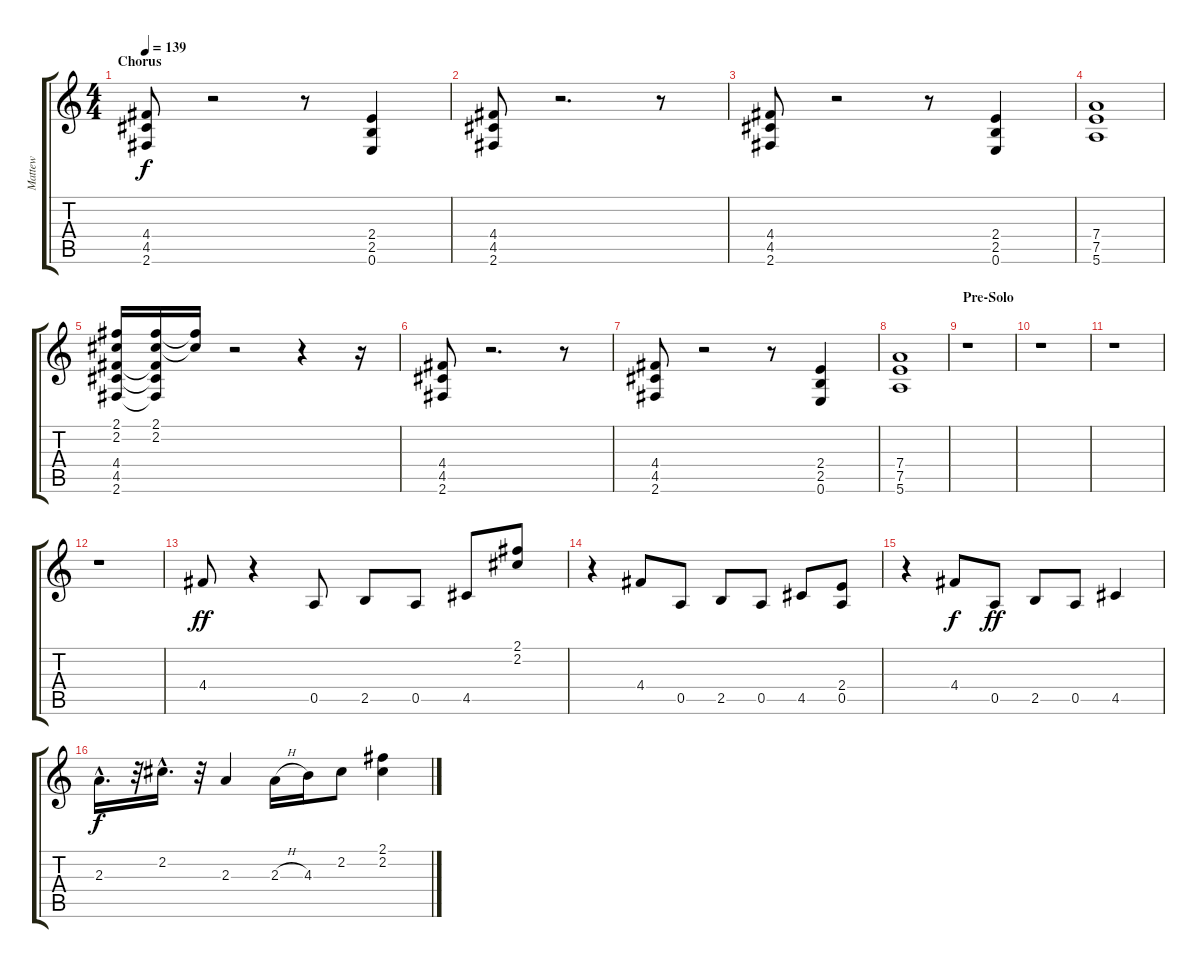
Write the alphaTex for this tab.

\track ("Mattew" "Mattew") {instrument overdrivenguitar}
\staff {score tabs}
\tuning (E4 B3 G3 D3 A2 E2) {hide}
\ts (4 4)
\section ("" "Chorus")
\tempo 139
\clef g2
\ks c
(4.4 4.5 2.6).8{dy f} r.2 r.8 (2.4 2.5 0.6).4 |
(4.4 4.5 2.6).8 r.2{d} r.8 |
(4.4 4.5 2.6).8 r.2 r.8 (2.4 2.5 0.6).4 |
(7.4 7.5 5.6).1{volume 10} |
(2.1 2.2 4.4 4.5 2.6).16{volume 13} (2.1 2.2 4.4{t} 4.5{t} 2.6{t}).16 (2.1{t} 2.2{t}).16 r.2 r.4 r.16 |
(4.4 4.5 2.6).8 r.2{d} r.8 |
(4.4 4.5 2.6).8 r.2 r.8 (2.4 2.5 0.6).4 |
(7.4 7.5 5.6).1{volume 10} |
\section ("" "Pre-Solo")
r.1{volume 13} |
r.1 |
r.1 |
r.1 |
4.4.8{dy ff volume 13} r.4 0.5.8 2.5.8 0.5.8 4.5.8 (2.1 2.2).8 |
r.4 4.4.8 0.5.8 2.5.8 0.5.8 4.5.8 (2.4 0.5).8 |
r.4{volume 13} 4.4.8{dy f} 0.5.8{dy ff} 2.5.8 0.5.8 4.5.4 |
2.3{hac}.16{d dy f} r.32 2.2{hac}.16{d} r.32 2.3.4 2.3{h}.16 4.3.16 2.2.8 (2.1 2.2).4
